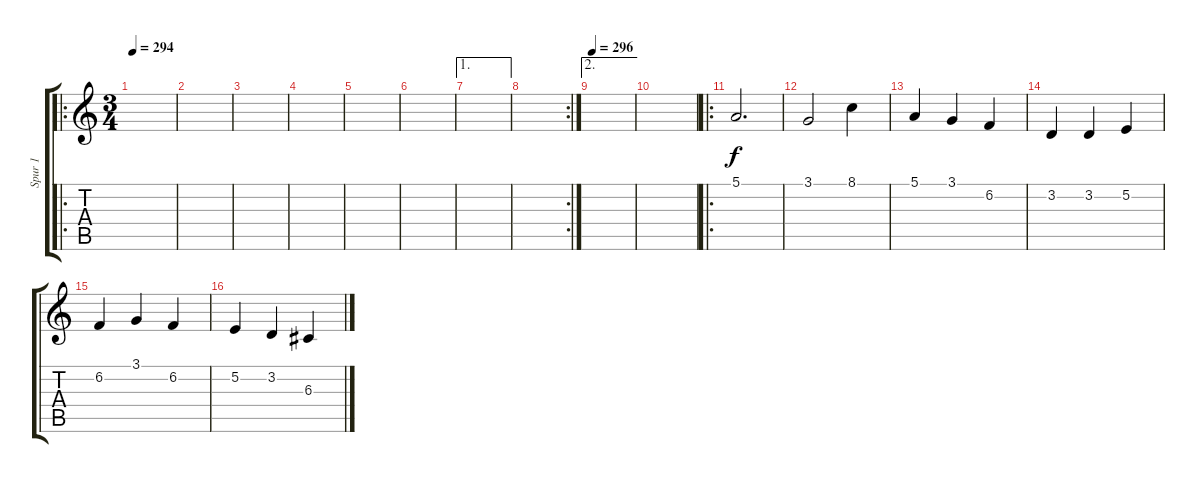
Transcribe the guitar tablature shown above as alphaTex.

\track ("Spur 1" "Spur 1") {instrument bagpipe}
\staff {score tabs}
\tuning (E4 B3 G3 D3 A2 E2) {hide}
\ro
\ts (3 4)
\tempo 294
\clef g2
\ks c
|
|
|
|
|
|
\ae 1
|
\rc 2
|
\ae 2
\tempo 296
|
|
\ro
5.1.2{d} |
3.1.2 8.1.4 |
5.1.4 3.1.4 6.2.4 |
3.2.4 3.2.4 5.2.4 |
6.2.4 3.1.4 6.2.4 |
5.2.4 3.2.4 6.3.4
